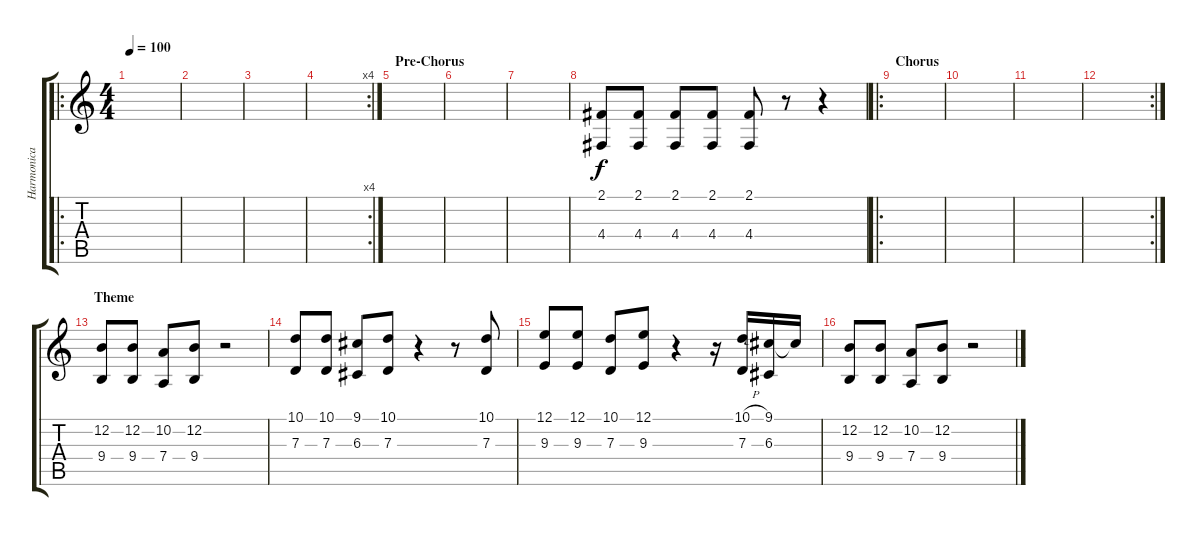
\track ("Harmonica" "Harmonica") {instrument harmonica}
\staff {score tabs}
\tuning (E4 B3 G3 D3 A2 E2) {hide}
\ro
\ts (4 4)
\tempo 100
\clef g2
\ks c
|
|
|
\rc 4
|
\section ("" "Pre-Chorus")
|
|
|
(2.1 4.4).8 (2.1 4.4).8 (2.1 4.4).8 (2.1 4.4).8 (2.1 4.4).8 r.8 r.4 |
\ro
\section ("" "Chorus")
|
|
|
\rc 2
|
\section ("" "Theme")
(12.2 9.4).8 (12.2 9.4).8 (10.2 7.4).8 (12.2 9.4).8 r.2 |
(10.1 7.3).8 (10.1 7.3).8 (9.1 6.3).8 (10.1 7.3).8 r.4 r.8 (10.1 7.3).8 |
(12.1 9.3).8 (12.1 9.3).8 (10.1 7.3).8 (12.1 9.3).8 r.4 r.16 (10.1{h} 7.3).16 (9.1 6.3).16 9.1{t}.16 |
(12.2 9.4).8 (12.2 9.4).8 (10.2 7.4).8 (12.2 9.4).8 r.2
